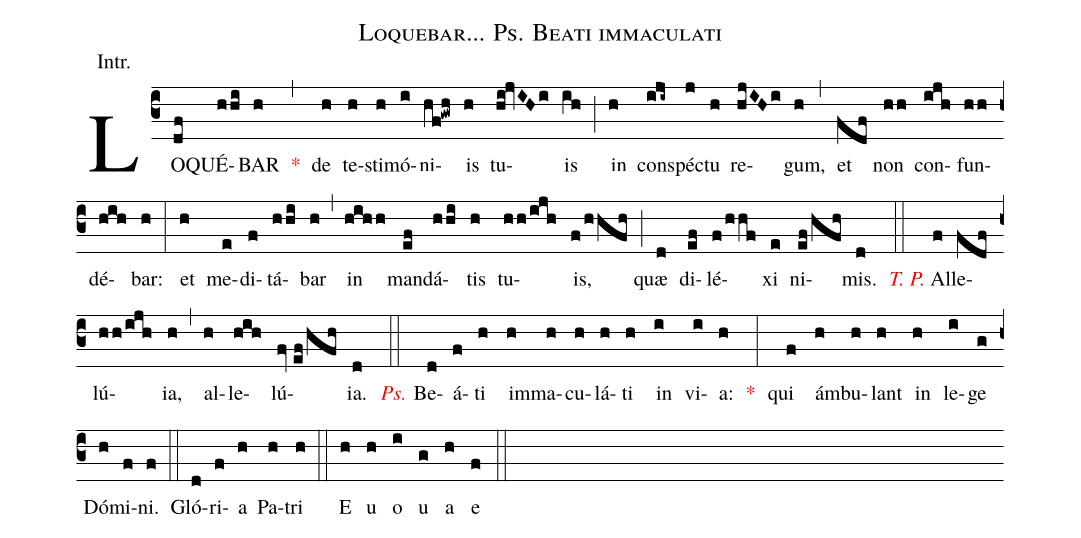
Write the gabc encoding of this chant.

name:Loquebar... Ps. Beati immaculati;
annotation:Intr.;
mode:V.;
office-part:Introit;
%%
(c3) LO(df)QUÉ(hhi)BAR(h) <v>\red{*}</v>(,) de(h) te(h)sti(h)mó(i)ni(hf!gwh)is(h) tu(hi!jvIHi)is(ih) (;) in(h) con(iji~)spé(j)ctu(h) re(hjIHi)gum,(h) (,) et(fdf) non(hh) con(ijh)fun(hh)dé(hih)bar:(h) (:) et(h) me(e)di(f)tá(hhi)bar(h) (,) in(hihh) man(ef)dá(hhi)tis(h) tu(hh/ijh)is,(f/hhfh) (;) quæ(d) di(ef)lé(f/hhf)xi(e) ni(ef/hfh)mis.(d) (::) <v>\redit{T. P.}</v> Al(f)le(fdf)lú(hh/ijh)ia,(h) (,) al(h)le(hih)lú(fv//ef/hfh)ia.(d) (::) <v>\redit{Ps.}</v> Be(d)á(f)ti(h) im(h)ma(h)cu(h)lá(h)ti(h) in(i) vi(i)a:(h) <v>\red{*}</v>(:) qui(f) ám(h)bu(h)lant(h) in(h) le(i)ge(g) Dó(h)mi(f)ni.(f) (::) Gló(d)ri(f)a(h) Pa(h)tri(h) (::) E(h) u(h) o(i) u(g) a(h) e(f) (::)
